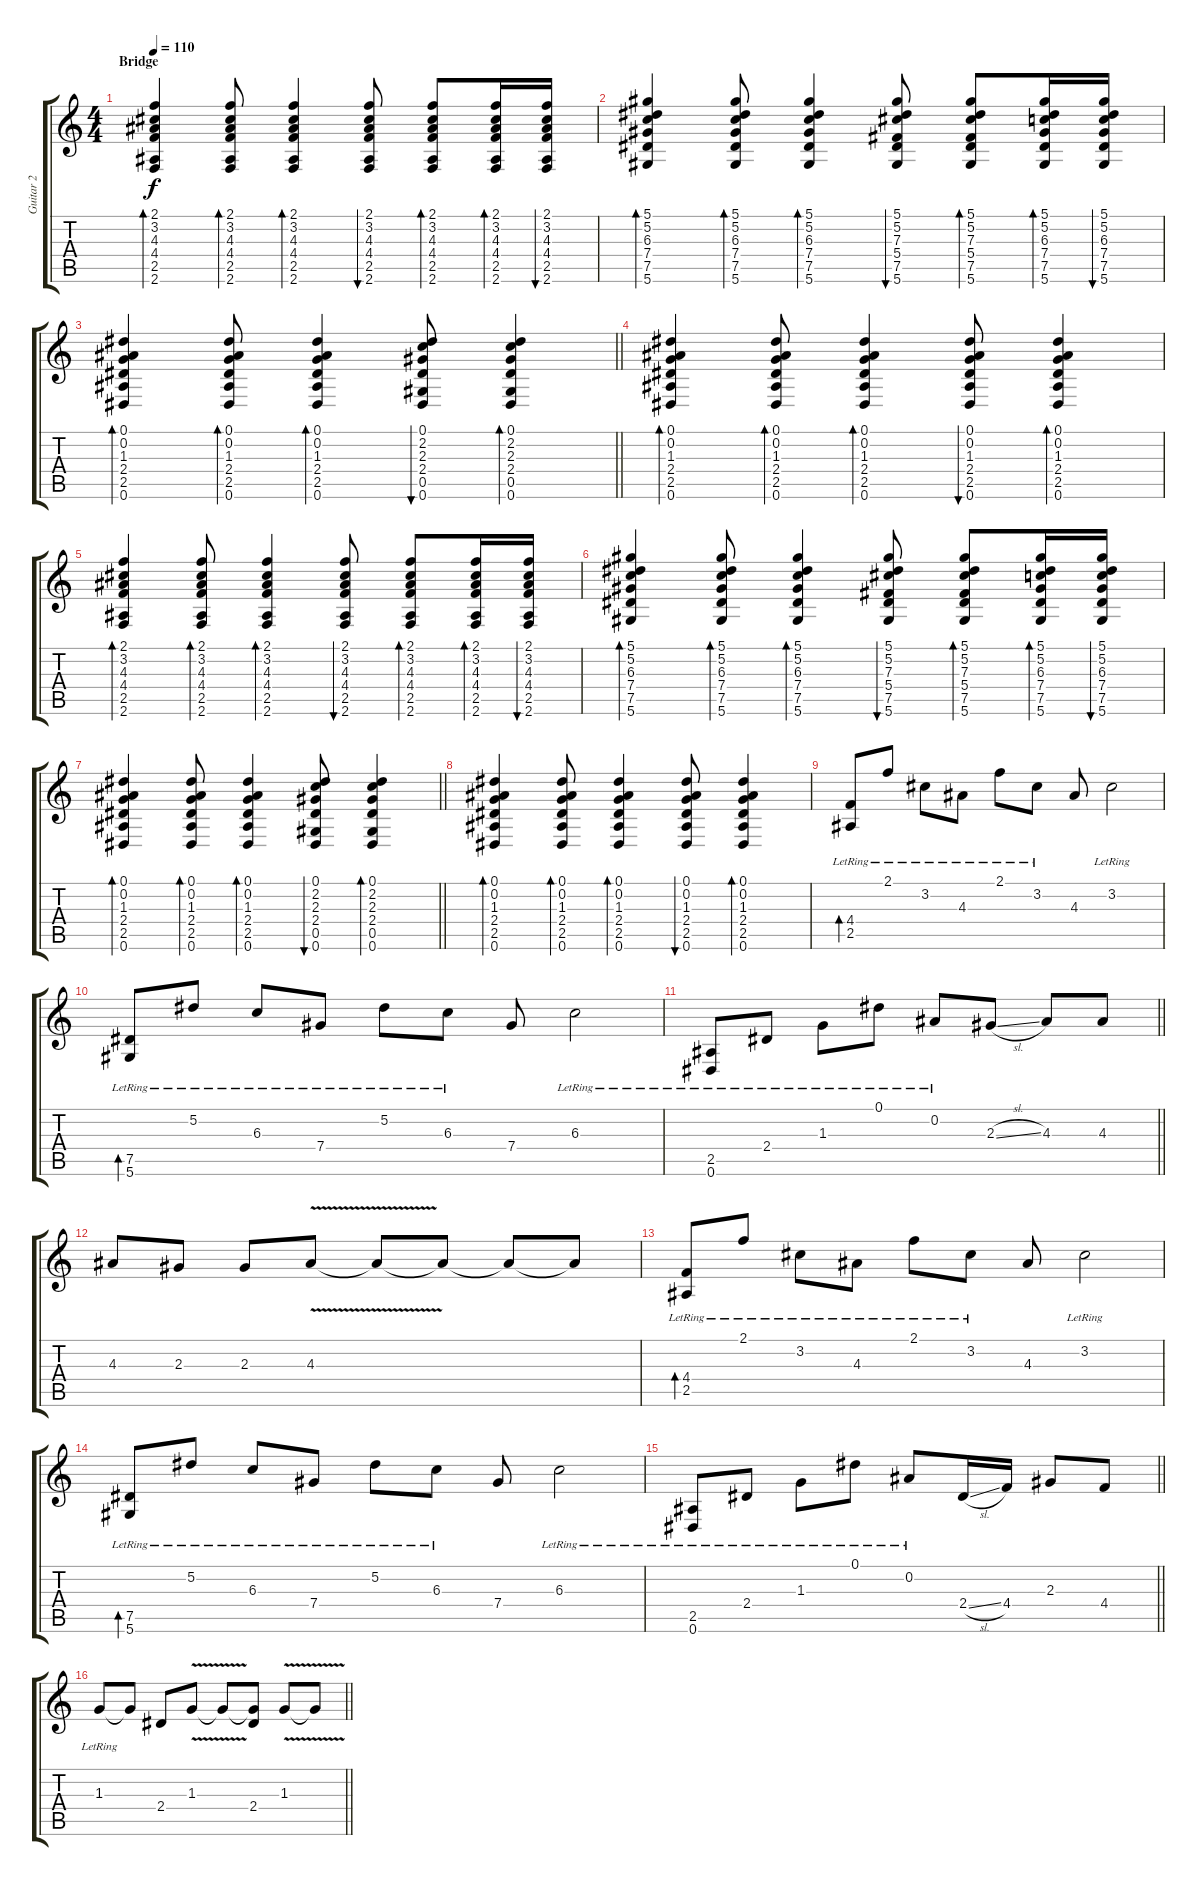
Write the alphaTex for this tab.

\track ("Guitar 2" "Guitar 2") {instrument acousticguitarsteel}
\staff {score tabs}
\tuning (Eb4 Bb3 Gb3 Db3 Ab2 Eb2) {hide}
\ts (4 4)
\section ("" "Bridge")
\tempo 110
\clef g2
\ks c
(2.1 3.2 4.3 4.4 2.5 2.6).4{bd 60 dy f} (2.1 3.2 4.3 4.4 2.5 2.6).8{bd 60} (2.1 3.2 4.3 4.4 2.5 2.6).4{bd 60} (2.1 3.2 4.3 4.4 2.5 2.6).8{bu 60} (2.1 3.2 4.3 4.4 2.5 2.6).8{bd 60} (2.1 3.2 4.3 4.4 2.5 2.6).16{bd 60} (2.1 3.2 4.3 4.4 2.5 2.6).16{bu 60} |
(5.1 5.2 6.3 7.4 7.5 5.6).4{bd 60} (5.1 5.2 6.3 7.4 7.5 5.6).8{bd 60} (5.1 5.2 6.3 7.4 7.5 5.6).4{bd 60} (5.1 5.2 7.3 5.4 7.5 5.6).8{bu 60} (5.1 5.2 7.3 5.4 7.5 5.6).8{bd 60} (5.1 5.2 6.3 7.4 7.5 5.6).16{bd 60} (5.1 5.2 6.3 7.4 7.5 5.6).16{bu 60} |
\barLineRight lightlight
(0.1 0.2 1.3 2.4 2.5 0.6).4{bd 60} (0.1 0.2 1.3 2.4 2.5 0.6).8{bd 60} (0.1 0.2 1.3 2.4 2.5 0.6).4{bd 60} (0.1 2.2 2.3 2.4 0.5 0.6).8{bu 60} (0.1 2.2 2.3 2.4 0.5 0.6).4{bd 60} |
(0.1 0.2 1.3 2.4 2.5 0.6).4{bd 60} (0.1 0.2 1.3 2.4 2.5 0.6).8{bd 60} (0.1 0.2 1.3 2.4 2.5 0.6).4{bd 60} (0.1 0.2 1.3 2.4 2.5 0.6).8{bu 60} (0.1 0.2 1.3 2.4 2.5 0.6).4{bd 60} |
(2.1 3.2 4.3 4.4 2.5 2.6).4{bd 60} (2.1 3.2 4.3 4.4 2.5 2.6).8{bd 60} (2.1 3.2 4.3 4.4 2.5 2.6).4{bd 60} (2.1 3.2 4.3 4.4 2.5 2.6).8{bu 60} (2.1 3.2 4.3 4.4 2.5 2.6).8{bd 60} (2.1 3.2 4.3 4.4 2.5 2.6).16{bd 60} (2.1 3.2 4.3 4.4 2.5 2.6).16{bu 60} |
(5.1 5.2 6.3 7.4 7.5 5.6).4{bd 60} (5.1 5.2 6.3 7.4 7.5 5.6).8{bd 60} (5.1 5.2 6.3 7.4 7.5 5.6).4{bd 60} (5.1 5.2 7.3 5.4 7.5 5.6).8{bu 60} (5.1 5.2 7.3 5.4 7.5 5.6).8{bd 60} (5.1 5.2 6.3 7.4 7.5 5.6).16{bd 60} (5.1 5.2 6.3 7.4 7.5 5.6).16{bu 60} |
\barLineRight lightlight
(0.1 0.2 1.3 2.4 2.5 0.6).4{bd 60} (0.1 0.2 1.3 2.4 2.5 0.6).8{bd 60} (0.1 0.2 1.3 2.4 2.5 0.6).4{bd 60} (0.1 2.2 2.3 2.4 0.5 0.6).8{bu 60} (0.1 2.2 2.3 2.4 0.5 0.6).4{bd 60} |
(0.1 0.2 1.3 2.4 2.5 0.6).4{bd 60} (0.1 0.2 1.3 2.4 2.5 0.6).8{bd 60} (0.1 0.2 1.3 2.4 2.5 0.6).4{bd 60} (0.1 0.2 1.3 2.4 2.5 0.6).8{bu 60} (0.1 0.2 1.3 2.4 2.5 0.6).4{bd 60} |
(4.4{lr} 2.5).8{bd 120} 2.1{lr}.8 3.2{lr}.8 4.3{lr}.8 2.1{lr}.8 3.2{lr}.8 4.3.8 3.2{lr}.2 |
(7.5{lr} 5.6).8{bd 120} 5.2{lr}.8 6.3{lr}.8 7.4{lr}.8 5.2{lr}.8 6.3{lr}.8 7.4.8 6.3{lr}.2 |
\barLineRight lightlight
(2.5{lr} 0.6{lr}).8 2.4{lr}.8 1.3{lr}.8 0.1{lr}.8 0.2{lr}.8 2.3{sl}.8 4.3.8 4.3.8 |
4.3.8 2.3.8 2.3.8 4.3{v}.8 4.3{t}.8 4.3{t}.8 4.3{t}.8 4.3{t}.8 |
(4.4{lr} 2.5).8{bd 120} 2.1{lr}.8 3.2{lr}.8 4.3{lr}.8 2.1{lr}.8 3.2{lr}.8 4.3.8 3.2{lr}.2 |
(7.5{lr} 5.6).8{bd 120} 5.2{lr}.8 6.3{lr}.8 7.4{lr}.8 5.2{lr}.8 6.3{lr}.8 7.4.8 6.3{lr}.2 |
\barLineRight lightlight
(2.5{lr} 0.6{lr}).8 2.4{lr}.8 1.3{lr}.8 0.1{lr}.8 0.2{lr}.8 2.4{sl}.16 4.4.16 2.3.8 4.4.8 |
\barLineRight lightlight
1.3{lr}.8 1.3{t}.8 2.4.8 1.3{v}.8 1.3{t}.8 (1.3{t} 2.4).8 1.3{v}.8 1.3{t}.8
